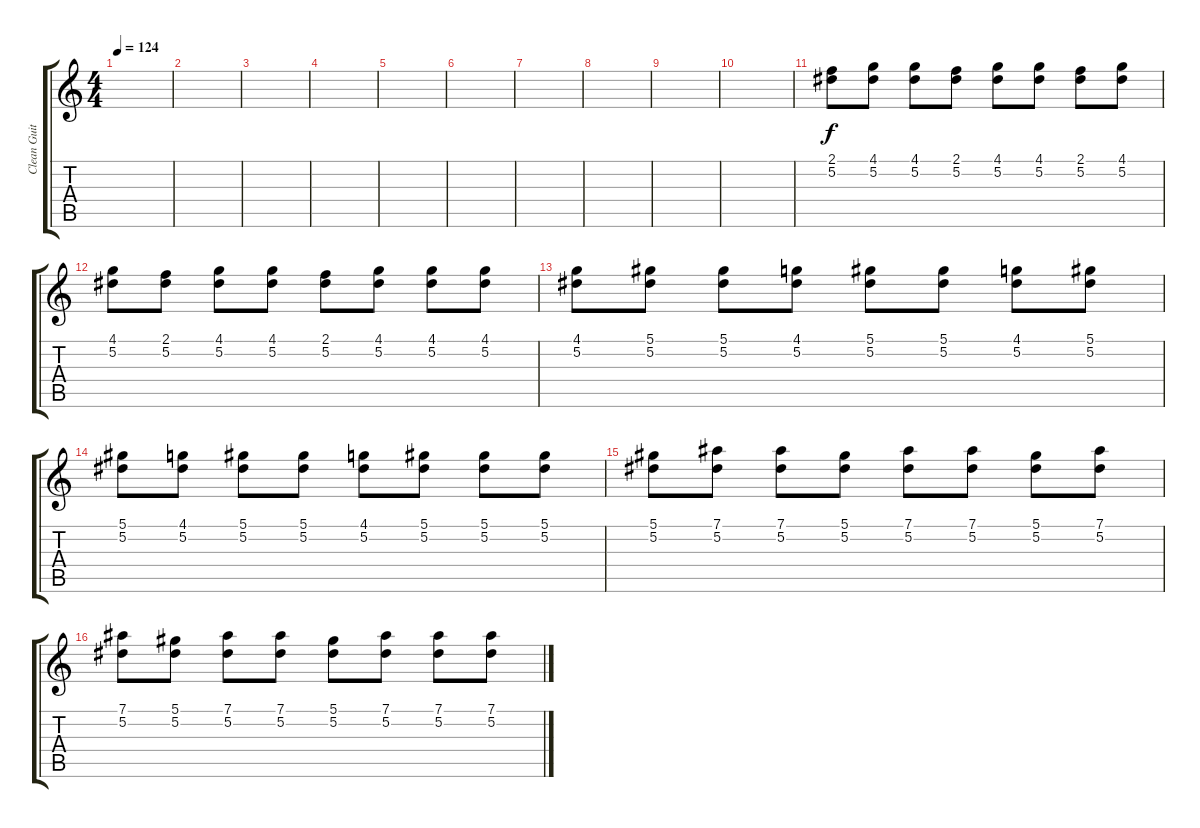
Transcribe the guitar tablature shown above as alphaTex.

\track ("Clean Guitar 1" "Clean Guit") {instrument electricguitarclean}
\staff {score tabs}
\tuning (Eb4 Bb3 Gb3 Db3 Ab2 Eb2) {hide}
\ts (4 4)
\tempo 124
\clef g2
\ks c
|
|
|
|
|
|
|
|
|
|
(2.1 5.2).8 (4.1 5.2).8 (4.1 5.2).8 (2.1 5.2).8 (4.1 5.2).8 (4.1 5.2).8 (2.1 5.2).8 (4.1 5.2).8 |
(4.1 5.2).8 (2.1 5.2).8 (4.1 5.2).8 (4.1 5.2).8 (2.1 5.2).8 (4.1 5.2).8 (4.1 5.2).8 (4.1 5.2).8 |
(4.1 5.2).8 (5.1 5.2).8 (5.1 5.2).8 (4.1 5.2).8 (5.1 5.2).8 (5.1 5.2).8 (4.1 5.2).8 (5.1 5.2).8 |
(5.1 5.2).8 (4.1 5.2).8 (5.1 5.2).8 (5.1 5.2).8 (4.1 5.2).8 (5.1 5.2).8 (5.1 5.2).8 (5.1 5.2).8 |
(5.1 5.2).8 (7.1 5.2).8 (7.1 5.2).8 (5.1 5.2).8 (7.1 5.2).8 (7.1 5.2).8 (5.1 5.2).8 (7.1 5.2).8 |
(7.1 5.2).8 (5.1 5.2).8 (7.1 5.2).8 (7.1 5.2).8 (5.1 5.2).8 (7.1 5.2).8 (7.1 5.2).8 (7.1 5.2).8
